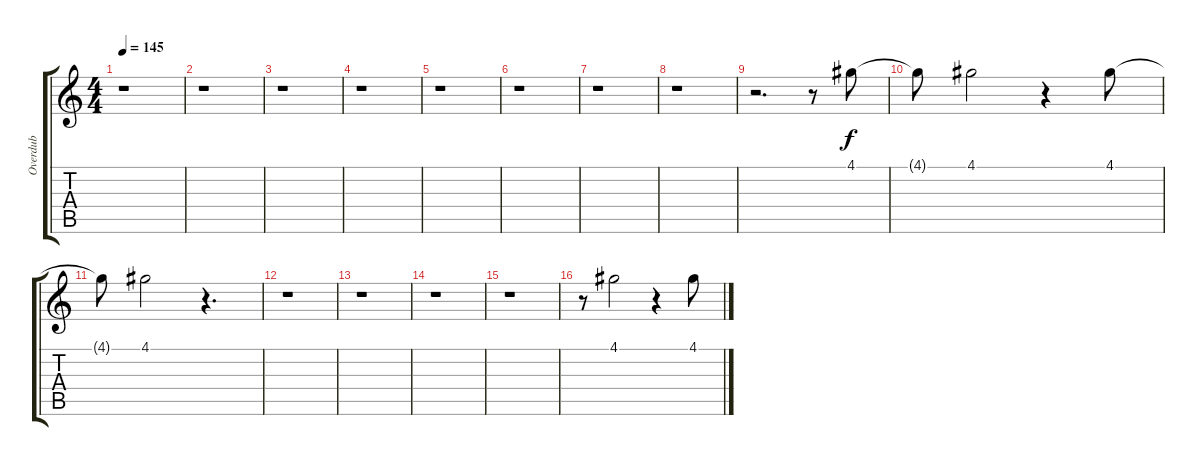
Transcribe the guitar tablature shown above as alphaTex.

\track ("Overdub" "Overdub") {instrument banjo}
\staff {score tabs}
\tuning (E4 B3 G3 D3 A2 E2) {hide}
\displaytranspose 12
\ts (4 4)
\tempo 145
\clef g2
\ks c
r.1{dy f} |
r.1 |
r.1 |
r.1 |
r.1 |
r.1 |
r.1 |
r.1 |
r.2{d} r.8 4.1.8 |
4.1{t}.8 4.1.2 r.4 4.1.8 |
4.1{t}.8 4.1.2 r.4{d} |
r.1 |
r.1 |
r.1 |
r.1 |
r.8 4.1.2 r.4 4.1.8
